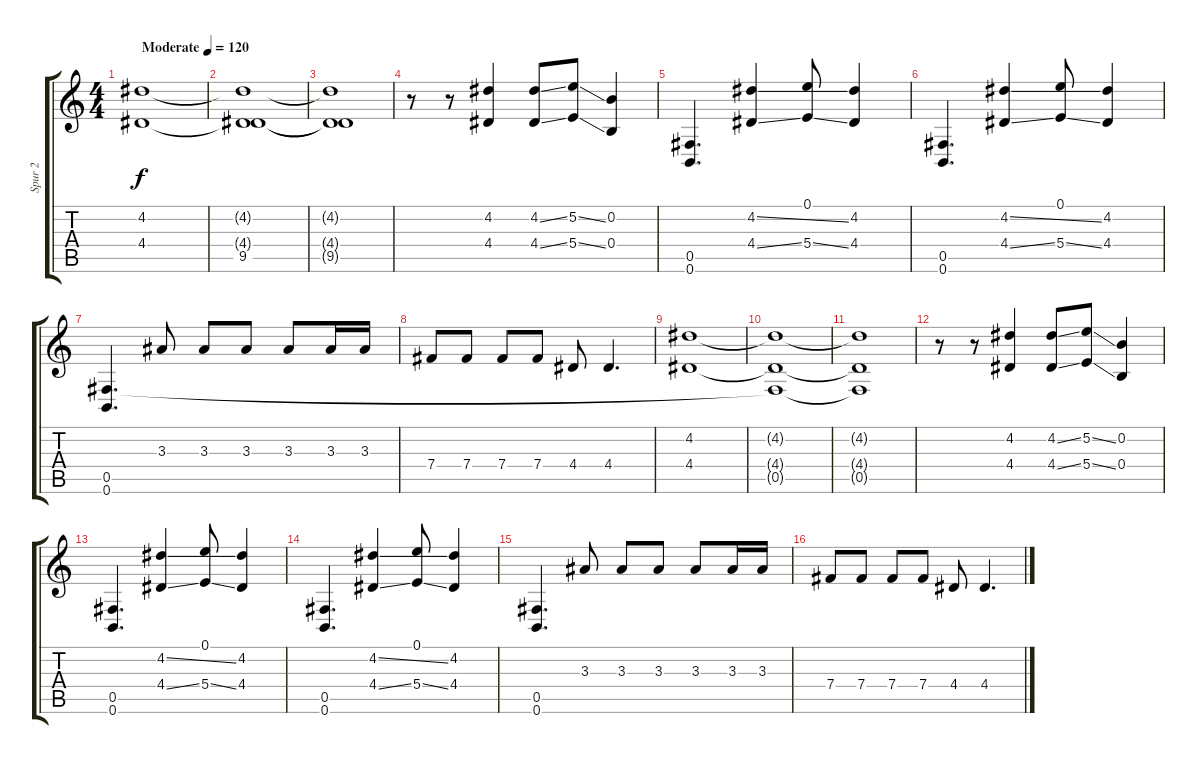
\track ("Spur 2" "Spur 2") {instrument distortionguitar}
\staff {score tabs}
\tuning (E4 B3 G3 B2 Gb2 B1) {hide}
\ts (4 4)
\tempo (120 "Moderate")
\clef g2
\ks c
(4.2 4.4).1{dy f instrument distortionguitar} |
(4.2{t} 4.4{t} 9.5).1 |
(4.2{t} 4.4{t} 9.5{t}).1 |
r.8 r.8 (4.2 4.4).4 (4.2{ss} 4.4{ss}).8 (5.2{ss} 5.4{ss}).8 (0.2 0.4).4 |
(0.5 0.6).4{d} (4.2{ss} 4.4{ss}).4 (0.1 5.4{ss}).8 (4.2 4.4).4 |
(0.5 0.6).4{d} (4.2{ss} 4.4{ss}).4 (0.1 5.4{ss}).8 (4.2 4.4).4 |
(0.5 0.6).4{d} 3.3.8 3.3.8 3.3.8 3.3.8 3.3.16 3.3.16 |
7.4.8 7.4.8 7.4.8 7.4.8 4.4.8 4.4.4{d} |
(4.2 4.4).1 |
(4.2{t} 4.4{t} 0.5{t}).1 |
(4.2{t} 4.4{t} 0.5{t}).1 |
r.8 r.8 (4.2 4.4).4 (4.2{ss} 4.4{ss}).8 (5.2{ss} 5.4{ss}).8 (0.2 0.4).4 |
(0.5 0.6).4{d} (4.2{ss} 4.4{ss}).4 (0.1 5.4{ss}).8 (4.2 4.4).4 |
(0.5 0.6).4{d} (4.2{ss} 4.4{ss}).4 (0.1 5.4{ss}).8 (4.2 4.4).4 |
(0.5 0.6).4{d} 3.3.8 3.3.8 3.3.8 3.3.8 3.3.16 3.3.16 |
7.4.8 7.4.8 7.4.8 7.4.8 4.4.8 4.4.4{d}
